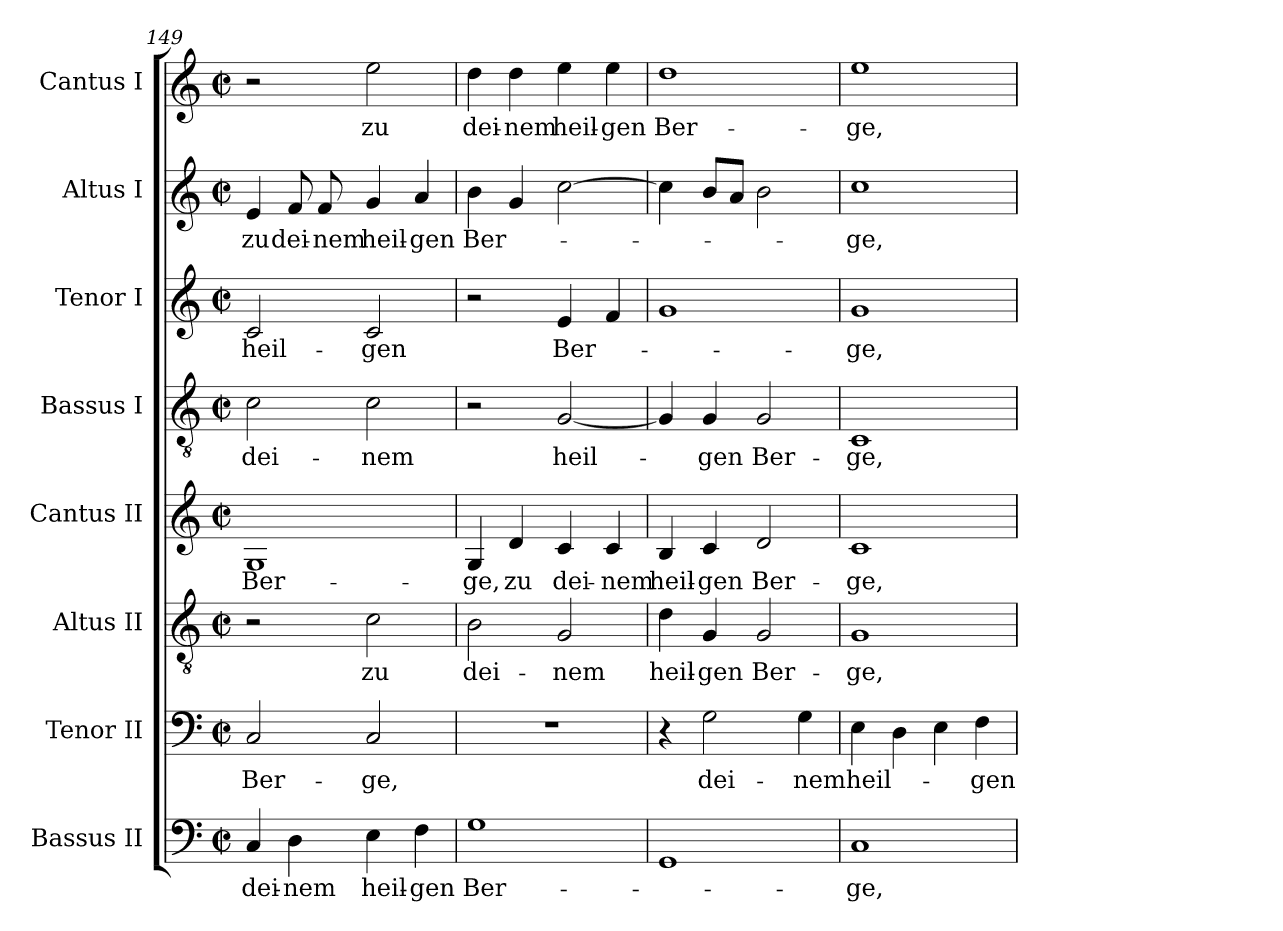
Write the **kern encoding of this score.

**kern	**text	**kern	**text	**kern	**text	**kern	**text	**kern	**text	**kern	**text	**kern	**text	**kern	**text
*part8	*part8	*part7	*part7	*part6	*part6	*part5	*part5	*part4	*part4	*part3	*part3	*part2	*part2	*part1	*part1
*staff8	*staff8	*staff7	*staff7	*staff6	*staff6	*staff5	*staff5	*staff4	*staff4	*staff3	*staff3	*staff2	*staff2	*staff1	*staff1
*I"Bassus II	*	*I"Tenor II	*	*I"Altus II	*	*I"Cantus II	*	*I"Bassus I	*	*I"Tenor I	*	*I"Altus I	*	*I"Cantus I	*
*I'B2	*	*I'T2	*	*I'A2	*	*I'C2	*	*I'B1	*	*I'T1	*	*I'A1	*	*I'C1	*
*clefF4	*	*clefF4	*	*clefGv2	*	*clefG2	*	*clefGv2	*	*clefG2	*	*clefG2	*	*clefG2	*
*k[]	*	*k[]	*	*k[]	*	*k[]	*	*k[]	*	*k[]	*	*k[]	*	*k[]	*
*C:	*	*C:	*	*C:	*	*C:	*	*C:	*	*C:	*	*C:	*	*C:	*
*M2/2	*	*M2/2	*	*M2/2	*	*M2/2	*	*M2/2	*	*M2/2	*	*M2/2	*	*M2/2	*
*met(c|)	*	*met(c|)	*	*met(c|)	*	*met(c|)	*	*met(c|)	*	*met(c|)	*	*met(c|)	*	*met(c|)	*
=149	=149	=149	=149	=149	=149	=149	=149	=149	=149	=149	=149	=149	=149	=149	=149
!	!LO:LY:b	!	!	!	!	!	!	!	!	!	!	!	!	!	!
!	!	!	!LO:LY:b	!	!	!	!	!	!	!	!	!	!	!	!
!	!	!	!	!	!	!	!LO:LY:b	!	!	!	!	!	!	!	!
!	!	!	!	!	!	!	!	!	!LO:LY:b	!	!	!	!	!	!
!	!	!	!	!	!	!	!	!	!	!	!LO:LY:b	!	!	!	!
!	!	!	!	!	!	!	!	!	!	!	!	!	!LO:LY:b	!	!
4C/	dei-	2C/	Ber-	2r	.	1G	Ber-	2c\	dei-	2c/	heil-	4e/	zu	2r	.
!	!LO:LY:b	!	!	!	!	!	!	!	!	!	!	!	!	!	!
!	!	!	!	!	!	!	!	!	!	!	!	!	!LO:LY:b	!	!
4D\	-nem	.	.	.	.	.	.	.	.	.	.	8f/	dei-	.	.
!	!	!	!	!	!	!	!	!	!	!	!	!	!LO:LY:b	!	!
.	.	.	.	.	.	.	.	.	.	.	.	8f/	-nem	.	.
!	!LO:LY:b	!	!	!	!	!	!	!	!	!	!	!	!	!	!
!	!	!	!LO:LY:b	!	!	!	!	!	!	!	!	!	!	!	!
!	!	!	!	!	!LO:LY:b	!	!	!	!	!	!	!	!	!	!
!	!	!	!	!	!	!	!	!	!LO:LY:b	!	!	!	!	!	!
!	!	!	!	!	!	!	!	!	!	!	!LO:LY:b	!	!	!	!
!	!	!	!	!	!	!	!	!	!	!	!	!	!LO:LY:b	!	!
!	!	!	!	!	!	!	!	!	!	!	!	!	!	!	!LO:LY:b
4E\	heil-	2C/	-ge,	2c\	zu	.	.	2c\	-nem	2c/	-gen	4g/	heil-	2ee\	zu
!	!LO:LY:b	!	!	!	!	!	!	!	!	!	!	!	!	!	!
!	!	!	!	!	!	!	!	!	!	!	!	!	!LO:LY:b	!	!
4F\	-gen	.	.	.	.	.	.	.	.	.	.	4a/	-gen	.	.
=150	=150	=150	=150	=150	=150	=150	=150	=150	=150	=150	=150	=150	=150	=150	=150
!	!LO:LY:b	!	!	!	!	!	!	!	!	!	!	!	!	!	!
!	!	!	!	!	!LO:LY:b	!	!	!	!	!	!	!	!	!	!
!	!	!	!	!	!	!	!LO:LY:b	!	!	!	!	!	!	!	!
!	!	!	!	!	!	!	!	!	!	!	!	!	!LO:LY:b	!	!
!	!	!	!	!	!	!	!	!	!	!	!	!	!	!	!LO:LY:b
1G	Ber-	1r	.	2B\	dei-	4G/	-ge,	2r	.	2r	.	4b\	Ber-	4dd\	dei-
!	!	!	!	!	!	!	!LO:LY:b	!	!	!	!	!	!	!	!
!	!	!	!	!	!	!	!	!	!	!	!	!	!	!	!LO:LY:b
.	.	.	.	.	.	4d/	zu	.	.	.	.	4g/	.	4dd\	-nem
!	!	!	!	!	!LO:LY:b	!	!	!	!	!	!	!	!	!	!
!	!	!	!	!	!	!	!LO:LY:b	!	!	!	!	!	!	!	!
!	!	!	!	!	!	!	!	!	!LO:LY:b	!	!	!	!	!	!
!	!	!	!	!	!	!	!	!	!	!	!LO:LY:b	!	!	!	!
!	!	!	!	!	!	!	!	!	!	!	!	!	!	!	!LO:LY:b
.	.	.	.	2G/	-nem	4c/	dei-	[2G/	heil-	4e/	Ber-	[2cc\	.	4ee\	heil-
!	!	!	!	!	!	!	!LO:LY:b	!	!	!	!	!	!	!	!
!	!	!	!	!	!	!	!	!	!	!	!	!	!	!	!LO:LY:b
.	.	.	.	.	.	4c/	-nem	.	.	4f/	.	.	.	4ee\	-gen
!!LO:LB:g=z
=151	=151	=151	=151	=151	=151	=151	=151	=151	=151	=151	=151	=151	=151	=151	=151
!	!	!	!	!	!LO:LY:b	!	!	!	!	!	!	!	!	!	!
!	!	!	!	!	!	!	!LO:LY:b	!	!	!	!	!	!	!	!
!	!	!	!	!	!	!	!	!	!	!	!	!	!	!	!LO:LY:b
1GG	.	4r	.	4d\	heil-	4B/	heil-	4G/]	.	1g	.	4cc\]	.	1dd	Ber-
!	!	!	!LO:LY:b	!	!	!	!	!	!	!	!	!	!	!	!
!	!	!	!	!	!LO:LY:b	!	!	!	!	!	!	!	!	!	!
!	!	!	!	!	!	!	!LO:LY:b	!	!	!	!	!	!	!	!
!	!	!	!	!	!	!	!	!	!LO:LY:b	!	!	!	!	!	!
.	.	2G\	dei-	4G/	-gen	4c/	-gen	4G/	-gen	.	.	8b/L	.	.	.
.	.	.	.	.	.	.	.	.	.	.	.	8a/J	.	.	.
!	!	!	!	!	!LO:LY:b	!	!	!	!	!	!	!	!	!	!
!	!	!	!	!	!	!	!LO:LY:b	!	!	!	!	!	!	!	!
!	!	!	!	!	!	!	!	!	!LO:LY:b	!	!	!	!	!	!
.	.	.	.	2G/	Ber-	2d/	Ber-	2G/	Ber-	.	.	2b\	.	.	.
!	!	!	!LO:LY:b	!	!	!	!	!	!	!	!	!	!	!	!
.	.	4G\	-nem	.	.	.	.	.	.	.	.	.	.	.	.
=152	=152	=152	=152	=152	=152	=152	=152	=152	=152	=152	=152	=152	=152	=152	=152
!	!LO:LY:b	!	!	!	!	!	!	!	!	!	!	!	!	!	!
!	!	!	!LO:LY:b	!	!	!	!	!	!	!	!	!	!	!	!
!	!	!	!	!	!LO:LY:b	!	!	!	!	!	!	!	!	!	!
!	!	!	!	!	!	!	!LO:LY:b	!	!	!	!	!	!	!	!
!	!	!	!	!	!	!	!	!	!LO:LY:b	!	!	!	!	!	!
!	!	!	!	!	!	!	!	!	!	!	!LO:LY:b	!	!	!	!
!	!	!	!	!	!	!	!	!	!	!	!	!	!LO:LY:b	!	!
!	!	!	!	!	!	!	!	!	!	!	!	!	!	!	!LO:LY:b
1C	-ge,	4E\	heil-	1G	-ge,	1c	-ge,	1C	-ge,	1g	-ge,	1cc	-ge,	1ee	-ge,
.	.	4D\	.	.	.	.	.	.	.	.	.	.	.	.	.
.	.	4E\	.	.	.	.	.	.	.	.	.	.	.	.	.
!	!	!	!LO:LY:b	!	!	!	!	!	!	!	!	!	!	!	!
.	.	4F\	-gen	.	.	.	.	.	.	.	.	.	.	.	.
=	=	=	=	=	=	=	=	=	=	=	=	=	=	=	=
*-	*-	*-	*-	*-	*-	*-	*-	*-	*-	*-	*-	*-	*-	*-	*-
